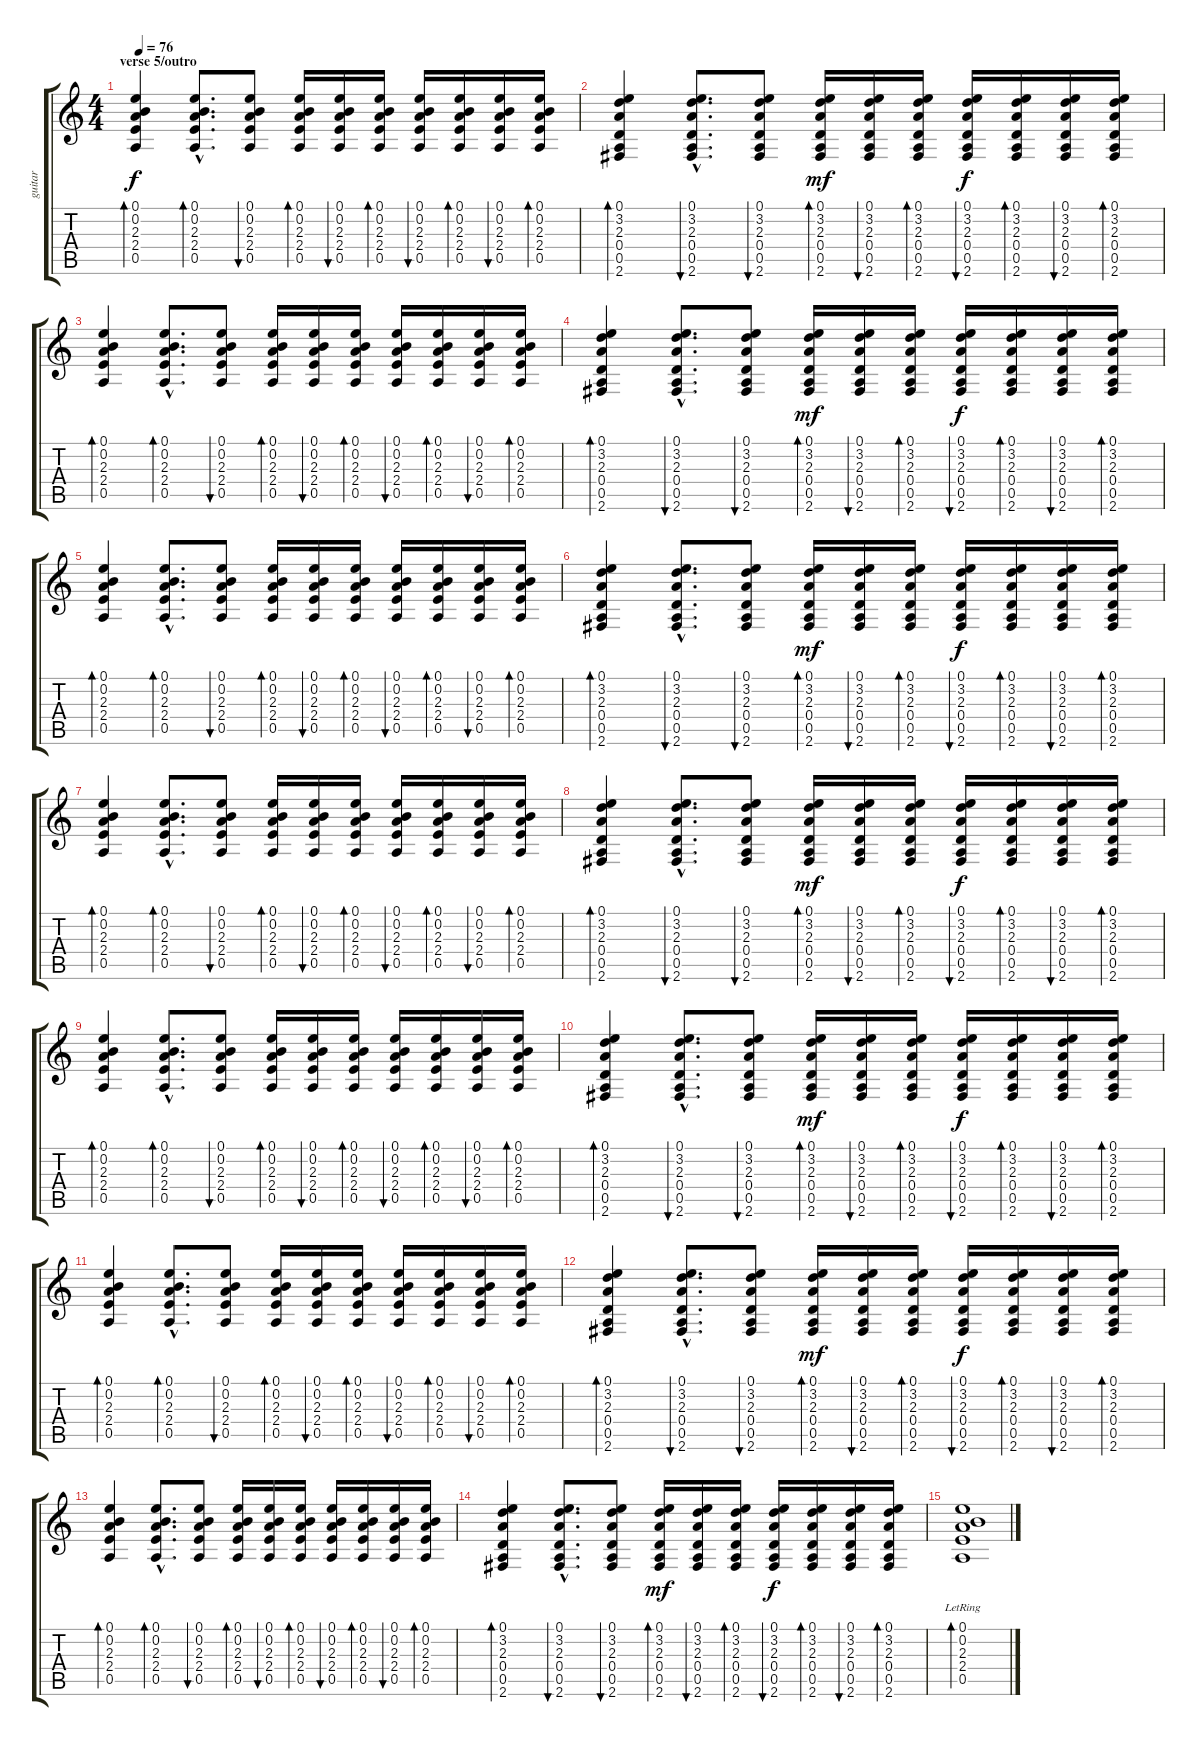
\track ("guitar" "guitar") {instrument acousticguitarsteel}
\staff {score tabs}
\tuning (E4 B3 G3 D3 A2 E2) {hide}
\ts (4 4)
\section ("" "verse 5/outro")
\tempo 76
\clef g2
\ks c
(0.1 0.2 2.3 2.4 0.5).4{bd 30 dy f} (0.1{hac} 0.2{hac} 2.3{hac} 2.4{hac} 0.5{hac}).8{d bd 30} (0.1 0.2 2.3 2.4 0.5).8{bu 30} (0.1 0.2 2.3 2.4 0.5).16{bd 30} (0.1 0.2 2.3 2.4 0.5).16{bu 30} (0.1 0.2 2.3 2.4 0.5).16{bd 30} (0.1 0.2 2.3 2.4 0.5).16{bu 30} (0.1 0.2 2.3 2.4 0.5).16{bd 30} (0.1 0.2 2.3 2.4 0.5).16{bu 30} (0.1 0.2 2.3 2.4 0.5).16{bd 30} |
(0.1 3.2 2.3 0.4 0.5 2.6).4{bd 30} (0.1{hac} 3.2{hac} 2.3{hac} 0.4{hac} 0.5{hac} 2.6{hac}).8{d bu 30} (0.1 3.2 2.3 0.4 0.5 2.6).8{bu 30} (0.1 3.2 2.3 0.4 0.5 2.6).16{bd 30 dy mf} (0.1 3.2 2.3 0.4 0.5 2.6).16{bu 30} (0.1 3.2 2.3 0.4 0.5 2.6).16{bd 30} (0.1 3.2 2.3 0.4 0.5 2.6).16{bu 30 dy f} (0.1 3.2 2.3 0.4 0.5 2.6).16{bd 30} (0.1 3.2 2.3 0.4 0.5 2.6).16{bu 30} (0.1 3.2 2.3 0.4 0.5 2.6).16{bd 30} |
(0.1 0.2 2.3 2.4 0.5).4{bd 30} (0.1{hac} 0.2{hac} 2.3{hac} 2.4{hac} 0.5{hac}).8{d bd 30} (0.1 0.2 2.3 2.4 0.5).8{bu 30} (0.1 0.2 2.3 2.4 0.5).16{bd 30} (0.1 0.2 2.3 2.4 0.5).16{bu 30} (0.1 0.2 2.3 2.4 0.5).16{bd 30} (0.1 0.2 2.3 2.4 0.5).16{bu 30} (0.1 0.2 2.3 2.4 0.5).16{bd 30} (0.1 0.2 2.3 2.4 0.5).16{bu 30} (0.1 0.2 2.3 2.4 0.5).16{bd 30} |
(0.1 3.2 2.3 0.4 0.5 2.6).4{bd 30} (0.1{hac} 3.2{hac} 2.3{hac} 0.4{hac} 0.5{hac} 2.6{hac}).8{d bu 30} (0.1 3.2 2.3 0.4 0.5 2.6).8{bu 30} (0.1 3.2 2.3 0.4 0.5 2.6).16{bd 30 dy mf} (0.1 3.2 2.3 0.4 0.5 2.6).16{bu 30} (0.1 3.2 2.3 0.4 0.5 2.6).16{bd 30} (0.1 3.2 2.3 0.4 0.5 2.6).16{bu 30 dy f} (0.1 3.2 2.3 0.4 0.5 2.6).16{bd 30} (0.1 3.2 2.3 0.4 0.5 2.6).16{bu 30} (0.1 3.2 2.3 0.4 0.5 2.6).16{bd 30} |
(0.1 0.2 2.3 2.4 0.5).4{bd 30} (0.1{hac} 0.2{hac} 2.3{hac} 2.4{hac} 0.5{hac}).8{d bd 30} (0.1 0.2 2.3 2.4 0.5).8{bu 30} (0.1 0.2 2.3 2.4 0.5).16{bd 30} (0.1 0.2 2.3 2.4 0.5).16{bu 30} (0.1 0.2 2.3 2.4 0.5).16{bd 30} (0.1 0.2 2.3 2.4 0.5).16{bu 30} (0.1 0.2 2.3 2.4 0.5).16{bd 30} (0.1 0.2 2.3 2.4 0.5).16{bu 30} (0.1 0.2 2.3 2.4 0.5).16{bd 30} |
(0.1 3.2 2.3 0.4 0.5 2.6).4{bd 30} (0.1{hac} 3.2{hac} 2.3{hac} 0.4{hac} 0.5{hac} 2.6{hac}).8{d bu 30} (0.1 3.2 2.3 0.4 0.5 2.6).8{bu 30} (0.1 3.2 2.3 0.4 0.5 2.6).16{bd 30 dy mf} (0.1 3.2 2.3 0.4 0.5 2.6).16{bu 30} (0.1 3.2 2.3 0.4 0.5 2.6).16{bd 30} (0.1 3.2 2.3 0.4 0.5 2.6).16{bu 30 dy f} (0.1 3.2 2.3 0.4 0.5 2.6).16{bd 30} (0.1 3.2 2.3 0.4 0.5 2.6).16{bu 30} (0.1 3.2 2.3 0.4 0.5 2.6).16{bd 30} |
(0.1 0.2 2.3 2.4 0.5).4{bd 30} (0.1{hac} 0.2{hac} 2.3{hac} 2.4{hac} 0.5{hac}).8{d bd 30} (0.1 0.2 2.3 2.4 0.5).8{bu 30} (0.1 0.2 2.3 2.4 0.5).16{bd 30} (0.1 0.2 2.3 2.4 0.5).16{bu 30} (0.1 0.2 2.3 2.4 0.5).16{bd 30} (0.1 0.2 2.3 2.4 0.5).16{bu 30} (0.1 0.2 2.3 2.4 0.5).16{bd 30} (0.1 0.2 2.3 2.4 0.5).16{bu 30} (0.1 0.2 2.3 2.4 0.5).16{bd 30} |
(0.1 3.2 2.3 0.4 0.5 2.6).4{bd 30} (0.1{hac} 3.2{hac} 2.3{hac} 0.4{hac} 0.5{hac} 2.6{hac}).8{d bu 30} (0.1 3.2 2.3 0.4 0.5 2.6).8{bu 30} (0.1 3.2 2.3 0.4 0.5 2.6).16{bd 30 dy mf} (0.1 3.2 2.3 0.4 0.5 2.6).16{bu 30} (0.1 3.2 2.3 0.4 0.5 2.6).16{bd 30} (0.1 3.2 2.3 0.4 0.5 2.6).16{bu 30 dy f} (0.1 3.2 2.3 0.4 0.5 2.6).16{bd 30} (0.1 3.2 2.3 0.4 0.5 2.6).16{bu 30} (0.1 3.2 2.3 0.4 0.5 2.6).16{bd 30} |
(0.1 0.2 2.3 2.4 0.5).4{bd 30} (0.1{hac} 0.2{hac} 2.3{hac} 2.4{hac} 0.5{hac}).8{d bd 30} (0.1 0.2 2.3 2.4 0.5).8{bu 30} (0.1 0.2 2.3 2.4 0.5).16{bd 30} (0.1 0.2 2.3 2.4 0.5).16{bu 30} (0.1 0.2 2.3 2.4 0.5).16{bd 30} (0.1 0.2 2.3 2.4 0.5).16{bu 30} (0.1 0.2 2.3 2.4 0.5).16{bd 30} (0.1 0.2 2.3 2.4 0.5).16{bu 30} (0.1 0.2 2.3 2.4 0.5).16{bd 30} |
(0.1 3.2 2.3 0.4 0.5 2.6).4{bd 30} (0.1{hac} 3.2{hac} 2.3{hac} 0.4{hac} 0.5{hac} 2.6{hac}).8{d bu 30} (0.1 3.2 2.3 0.4 0.5 2.6).8{bu 30} (0.1 3.2 2.3 0.4 0.5 2.6).16{bd 30 dy mf} (0.1 3.2 2.3 0.4 0.5 2.6).16{bu 30} (0.1 3.2 2.3 0.4 0.5 2.6).16{bd 30} (0.1 3.2 2.3 0.4 0.5 2.6).16{bu 30 dy f} (0.1 3.2 2.3 0.4 0.5 2.6).16{bd 30} (0.1 3.2 2.3 0.4 0.5 2.6).16{bu 30} (0.1 3.2 2.3 0.4 0.5 2.6).16{bd 30} |
(0.1 0.2 2.3 2.4 0.5).4{bd 30} (0.1{hac} 0.2{hac} 2.3{hac} 2.4{hac} 0.5{hac}).8{d bd 30} (0.1 0.2 2.3 2.4 0.5).8{bu 30} (0.1 0.2 2.3 2.4 0.5).16{bd 30} (0.1 0.2 2.3 2.4 0.5).16{bu 30} (0.1 0.2 2.3 2.4 0.5).16{bd 30} (0.1 0.2 2.3 2.4 0.5).16{bu 30} (0.1 0.2 2.3 2.4 0.5).16{bd 30} (0.1 0.2 2.3 2.4 0.5).16{bu 30} (0.1 0.2 2.3 2.4 0.5).16{bd 30} |
(0.1 3.2 2.3 0.4 0.5 2.6).4{bd 30} (0.1{hac} 3.2{hac} 2.3{hac} 0.4{hac} 0.5{hac} 2.6{hac}).8{d bu 30} (0.1 3.2 2.3 0.4 0.5 2.6).8{bu 30} (0.1 3.2 2.3 0.4 0.5 2.6).16{bd 30 dy mf} (0.1 3.2 2.3 0.4 0.5 2.6).16{bu 30} (0.1 3.2 2.3 0.4 0.5 2.6).16{bd 30} (0.1 3.2 2.3 0.4 0.5 2.6).16{bu 30 dy f} (0.1 3.2 2.3 0.4 0.5 2.6).16{bd 30} (0.1 3.2 2.3 0.4 0.5 2.6).16{bu 30} (0.1 3.2 2.3 0.4 0.5 2.6).16{bd 30} |
(0.1 0.2 2.3 2.4 0.5).4{bd 30} (0.1{hac} 0.2{hac} 2.3{hac} 2.4{hac} 0.5{hac}).8{d bd 30} (0.1 0.2 2.3 2.4 0.5).8{bu 30} (0.1 0.2 2.3 2.4 0.5).16{bd 30} (0.1 0.2 2.3 2.4 0.5).16{bu 30} (0.1 0.2 2.3 2.4 0.5).16{bd 30} (0.1 0.2 2.3 2.4 0.5).16{bu 30} (0.1 0.2 2.3 2.4 0.5).16{bd 30} (0.1 0.2 2.3 2.4 0.5).16{bu 30} (0.1 0.2 2.3 2.4 0.5).16{bd 30} |
(0.1 3.2 2.3 0.4 0.5 2.6).4{bd 30} (0.1{hac} 3.2{hac} 2.3{hac} 0.4{hac} 0.5{hac} 2.6{hac}).8{d bu 30} (0.1 3.2 2.3 0.4 0.5 2.6).8{bu 30} (0.1 3.2 2.3 0.4 0.5 2.6).16{bd 30 dy mf} (0.1 3.2 2.3 0.4 0.5 2.6).16{bu 30} (0.1 3.2 2.3 0.4 0.5 2.6).16{bd 30} (0.1 3.2 2.3 0.4 0.5 2.6).16{bu 30 dy f} (0.1 3.2 2.3 0.4 0.5 2.6).16{bd 30} (0.1 3.2 2.3 0.4 0.5 2.6).16{bu 30} (0.1 3.2 2.3 0.4 0.5 2.6).16{bd 30} |
(0.1{lr} 0.2{lr} 2.3{lr} 2.4{lr} 0.5{lr}).1{bd 60}
